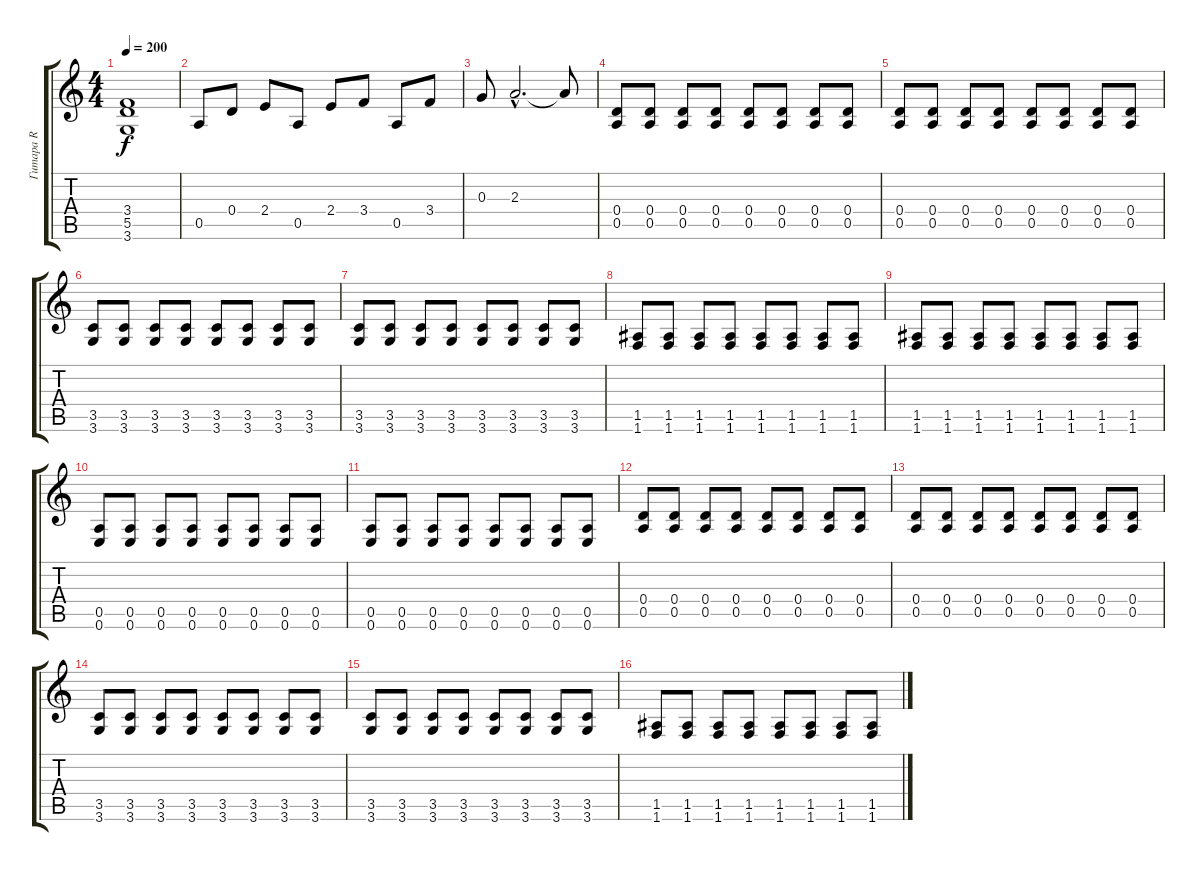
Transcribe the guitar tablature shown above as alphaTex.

\track ("Гитара R" "Гитара R") {instrument overdrivenguitar}
\staff {score tabs}
\tuning (E4 B3 G3 D3 A2 E2) {hide}
\ts (4 4)
\tempo 200
\clef g2
\ks c
(3.4{t} 5.5{t} 3.6{t}).1{dy f} |
0.5.8 0.4.8 2.4.8 0.5.8 2.4.8 3.4.8 0.5.8 3.4.8 |
0.3.8 2.3{hac}.2{d} 2.3{t}.8 |
(0.4 0.5).8{volume 11} (0.4 0.5).8 (0.4 0.5).8 (0.4 0.5).8 (0.4 0.5).8 (0.4 0.5).8 (0.4 0.5).8 (0.4 0.5).8 |
(0.4 0.5).8 (0.4 0.5).8 (0.4 0.5).8 (0.4 0.5).8 (0.4 0.5).8 (0.4 0.5).8 (0.4 0.5).8 (0.4 0.5).8 |
(3.5 3.6).8 (3.5 3.6).8 (3.5 3.6).8 (3.5 3.6).8 (3.5 3.6).8 (3.5 3.6).8 (3.5 3.6).8 (3.5 3.6).8 |
(3.5 3.6).8 (3.5 3.6).8 (3.5 3.6).8 (3.5 3.6).8 (3.5 3.6).8 (3.5 3.6).8 (3.5 3.6).8 (3.5 3.6).8 |
(1.5 1.6).8 (1.5 1.6).8 (1.5 1.6).8 (1.5 1.6).8 (1.5 1.6).8 (1.5 1.6).8 (1.5 1.6).8 (1.5 1.6).8 |
(1.5 1.6).8 (1.5 1.6).8 (1.5 1.6).8 (1.5 1.6).8 (1.5 1.6).8 (1.5 1.6).8 (1.5 1.6).8 (1.5 1.6).8 |
(0.5 0.6).8 (0.5 0.6).8 (0.5 0.6).8 (0.5 0.6).8 (0.5 0.6).8 (0.5 0.6).8 (0.5 0.6).8 (0.5 0.6).8 |
(0.5 0.6).8 (0.5 0.6).8 (0.5 0.6).8 (0.5 0.6).8 (0.5 0.6).8 (0.5 0.6).8 (0.5 0.6).8 (0.5 0.6).8 |
(0.4 0.5).8{volume 11} (0.4 0.5).8 (0.4 0.5).8 (0.4 0.5).8 (0.4 0.5).8 (0.4 0.5).8 (0.4 0.5).8 (0.4 0.5).8 |
(0.4 0.5).8 (0.4 0.5).8 (0.4 0.5).8 (0.4 0.5).8 (0.4 0.5).8 (0.4 0.5).8 (0.4 0.5).8 (0.4 0.5).8 |
(3.5 3.6).8 (3.5 3.6).8 (3.5 3.6).8 (3.5 3.6).8 (3.5 3.6).8 (3.5 3.6).8 (3.5 3.6).8 (3.5 3.6).8 |
(3.5 3.6).8 (3.5 3.6).8 (3.5 3.6).8 (3.5 3.6).8 (3.5 3.6).8 (3.5 3.6).8 (3.5 3.6).8 (3.5 3.6).8 |
(1.5 1.6).8 (1.5 1.6).8 (1.5 1.6).8 (1.5 1.6).8 (1.5 1.6).8 (1.5 1.6).8 (1.5 1.6).8 (1.5 1.6).8
